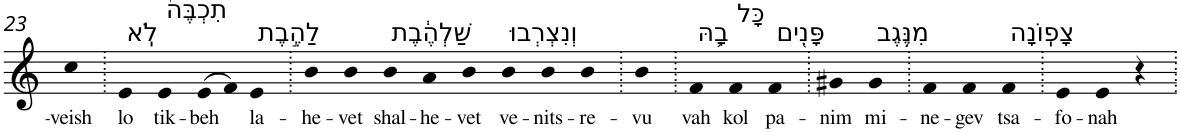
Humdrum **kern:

**kern	**text
*part1	*part1
*staff1	*staff1
*I"Piano	*
*I'Pno	*
!!LO:PB:g=z
*clefG2	*
*k[]	*
=23	=23
!	!LO:LY:b
4cc	-veish
=24.	=24.
!LO:TX:a:t=לֹֽא	!
!	!LO:LY:b
4e	lo
!LO:TX:a:t=תִכְבֶּה֙	!
!	!LO:LY:b
4e	tik-
!	!LO:LY:b
(>8e	-beh
8f)	.
!LO:TX:a:t=לַהֶ֣בֶת	!
!	!LO:LY:b
4e	la-
=25.	=25.
!	!LO:LY:b
4b	-he-
!	!LO:LY:b
4b	-vet
!LO:TX:a:t=שַׁלְהֶ֔בֶת	!
!	!LO:LY:b
4b	shal-
!	!LO:LY:b
4a	-he-
!	!LO:LY:b
4b	-vet
!LO:TX:a:t=וְנִצְרְבוּ	!
!	!LO:LY:b
4b	ve-
!	!LO:LY:b
4b	-nits-
!	!LO:LY:b
4b	-re-
=26.	=26.
!	!LO:LY:b
4b	-vu
=27.	=27.
!LO:TX:a:t=בָ֥הּ	!
!	!LO:LY:b
4f	vah
!LO:TX:a:t=כָּל	!
!	!LO:LY:b
4f	kol
!LO:TX:a:t=פָּנִ֖ים	!
!	!LO:LY:b
4f	pa-
=28.	=28.
!	!LO:LY:b
4g#X	-nim
!LO:TX:a:t=מִנֶּ֥גֶב	!
!	!LO:LY:b
4g#	mi-
=29.	=29.
!	!LO:LY:b
4f	-ne-
!	!LO:LY:b
4f	-gev
!LO:TX:a:t=צָפֽוֹנָה	!
!	!LO:LY:b
4f	tsa-
=30.	=30.
!	!LO:LY:b
4e	-fo-
!	!LO:LY:b
4e	-nah
4r	.
=.	=.
*-	*-
